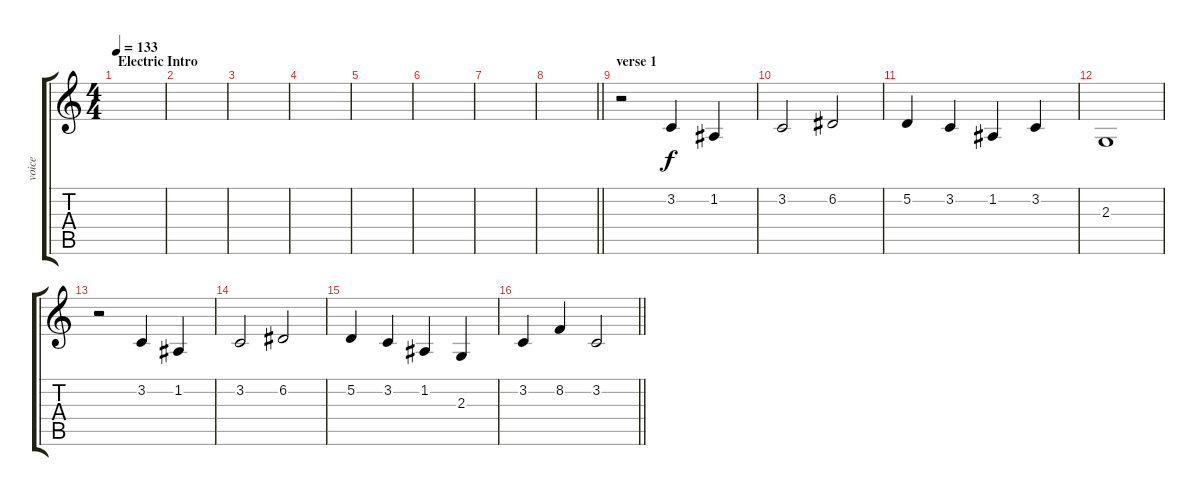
\track ("voice" "voice") {instrument cello}
\staff {score tabs}
\tuning (D4 A3 F3 C3 G2 D2) {hide}
\ts (4 4)
\section ("" "Electric Intro")
\tempo 133
\clef g2
\ks c
|
|
|
|
|
|
|
\barLineRight lightlight
|
\section ("" "verse 1")
r.2 3.2.4 1.2.4 |
3.2.2 6.2.2 |
5.2.4 3.2.4 1.2.4 3.2.4 |
2.3.1 |
r.2 3.2.4 1.2.4 |
3.2.2 6.2.2 |
5.2.4 3.2.4 1.2.4 2.3.4 |
\barLineRight lightlight
3.2.4 8.2.4 3.2.2
